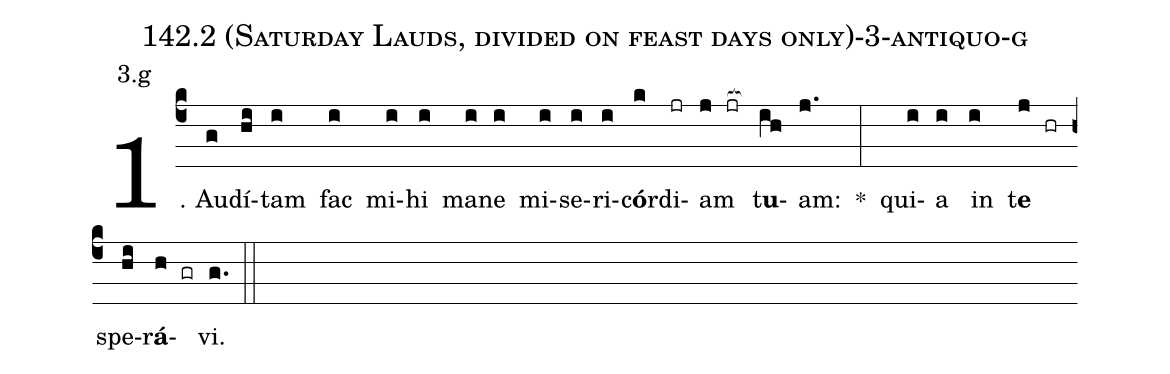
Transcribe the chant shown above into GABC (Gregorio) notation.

name: 142.2 (Saturday Lauds, divided on feast days only)-3-antiquo-g;
annotation: 3.g;
%%
(c4)1. Au(g)dí(hi)tam(i) fac(i) mi(i)hi(i) ma(i)ne(i) mi(i)se(i)ri(i)c<b>ó</b>r(k)di(jr)am(j jr[ocb:1{]) t<b>u</b>(ih[ocb:0}])am:(j.) *(:) qui(i)a(i) in(i) t<b>e</b>(j hr) spe(hi)r<b>á</b>(h gr)vi.(g.) (::)
